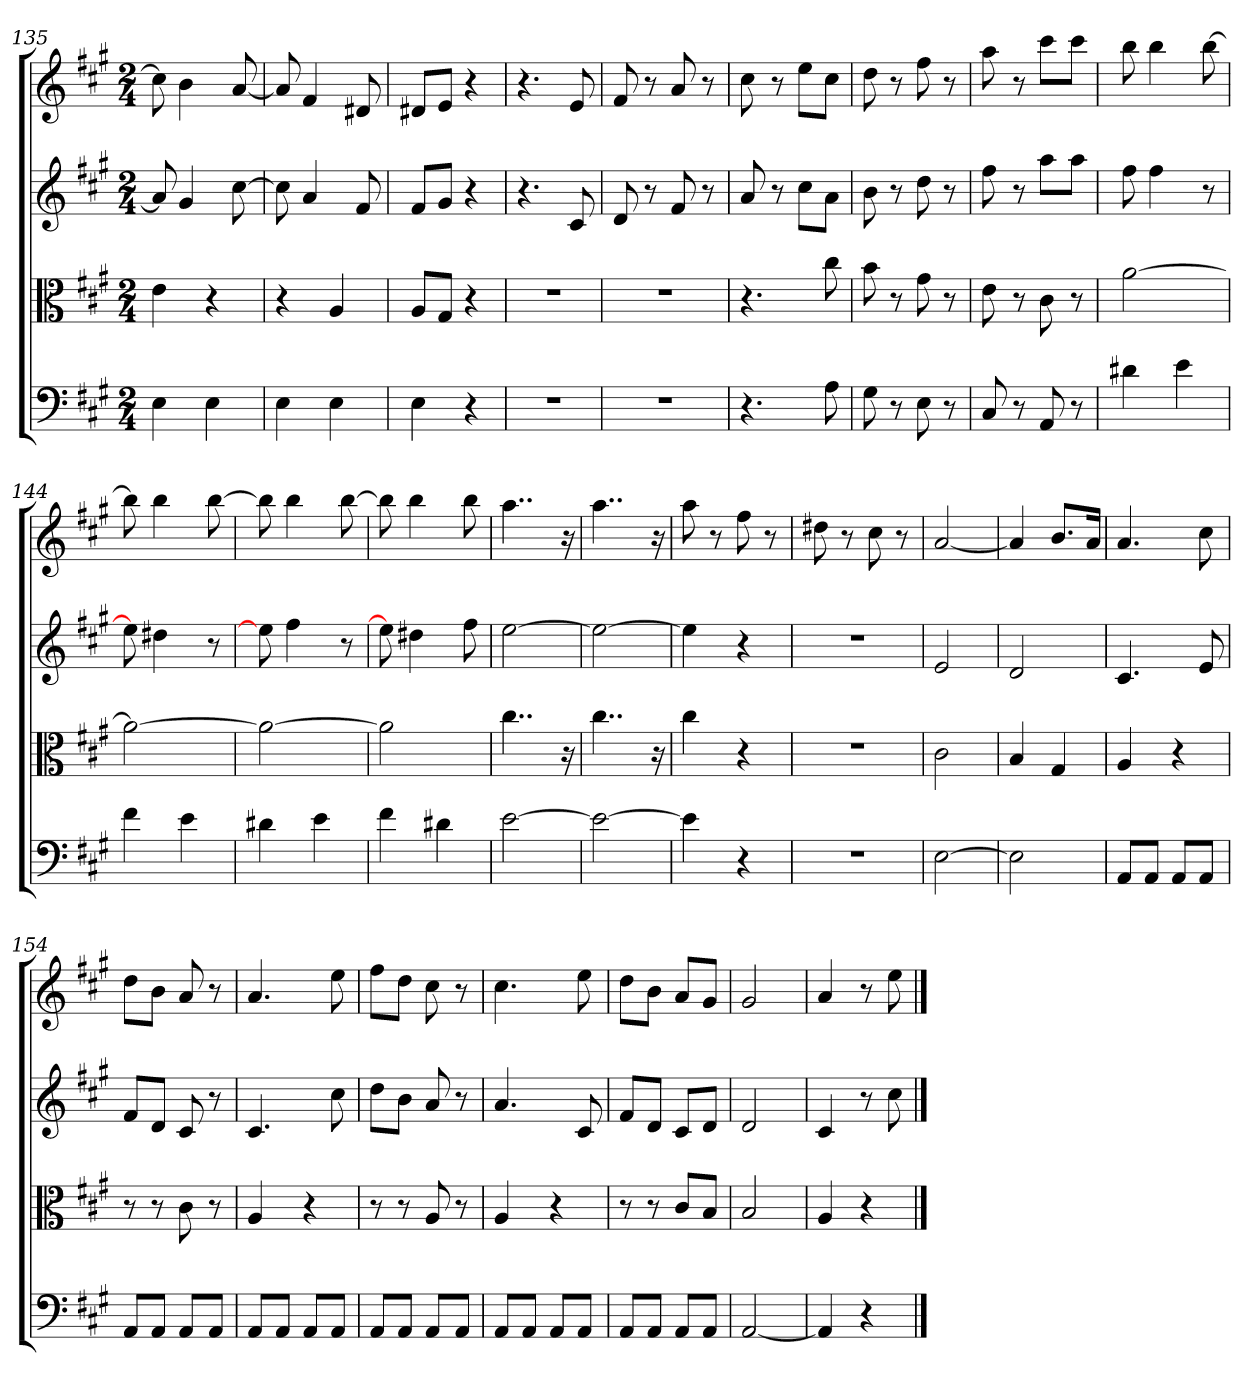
**kern	**kern	**kern	**kern
*part4	*part3	*part2	*part1
*staff4	*staff3	*staff2	*staff1
*clefF4	*clefC3	*clefG2	*clefG2
*k[f#c#g#]	*k[f#c#g#]	*k[f#c#g#]	*k[f#c#g#]
*A:	*A:	*A:	*A:
*M2/4	*M2/4	*M2/4	*M2/4
=135	=135	=135	=135
4E	4e	8a]	8cc#]
.	.	4g#	4b
4E	4r	.	.
.	.	[8cc#	[8a
=136	=136	=136	=136
4E	4r	8cc#]	8a]
.	.	4a	4f#
4E	4A	.	.
.	.	8f#	8d#X
=137	=137	=137	=137
4E	8A/L	8f#/L	8d#X/L
.	8G#/J	8g#/J	8e/J
4r	4r	4r	4r
=138	=138	=138	=138
2r	2r	4.r	4.r
.	.	8c#	8e
=139	=139	=139	=139
2r	2r	8d	8f#
.	.	8r	8r
.	.	8f#	8a
.	.	8r	8r
=140	=140	=140	=140
4.r	4.r	8a	8cc#
.	.	8r	8r
.	.	8cc#\L	8ee\L
8A	8cc#	8a\J	8cc#\J
=141	=141	=141	=141
8G#	8b	8b	8dd
8r	8r	8r	8r
8E	8g#	8dd	8ff#
8r	8r	8r	8r
=142	=142	=142	=142
8C#	8e	8ff#	8aa
8r	8r	8r	8r
8AA	8c#	8aa\L	8ccc#\L
8r	8r	8aa\J	8ccc#\J
=143	=143	=143	=143
4d#X	[2a	8ff#	8bb
.	.	4ff#	4bb
4e	.	.	.
.	.	8r	[8bb
=144	=144	=144	=144
4f#	2a_	8ee]	8bb]
.	.	4dd#X	4bb
4e	.	.	.
.	.	8r	[8bb
=145	=145	=145	=145
4d#X	2a_	8ee]	8bb]
.	.	4ff#	4bb
4e	.	.	.
.	.	8r	[8bb
=146	=146	=146	=146
4f#	2a]	8ee]	8bb]
.	.	4dd#X	4bb
4d#X	.	.	.
.	.	8ff#	8bb
=147	=147	=147	=147
[2e	4..cc#	[2ee	4..aa
.	16r	.	16r
=148	=148	=148	=148
2e_	4..cc#	2ee_	4..aa
.	16r	.	16r
=149	=149	=149	=149
4e]	4cc#	4ee]	8aa
.	.	.	8r
4r	4r	4r	8ff#
.	.	.	8r
=150	=150	=150	=150
2r	2r	2r	8dd#X
.	.	.	8r
.	.	.	8cc#
.	.	.	8r
=151	=151	=151	=151
[2E	2c#	2e	[2a
=152	=152	=152	=152
2E]	4B	2d	4a]
.	4G#	.	8.b/L
.	.	.	16a/Jk
=153	=153	=153	=153
8AA/L	4A	4.c#	4.a
8AA/J	.	.	.
8AA/L	4r	.	.
8AA/J	.	8e	8cc#
=154	=154	=154	=154
8AA/L	8r	8f#/L	8dd\L
8AA/J	8r	8d/J	8b\J
8AA/L	8c#	8c#	8a
8AA/J	8r	8r	8r
=155	=155	=155	=155
8AA/L	4A	4.c#	4.a
8AA/J	.	.	.
8AA/L	4r	.	.
8AA/J	.	8cc#	8ee
=156	=156	=156	=156
8AA/L	8r	8dd\L	8ff#\L
8AA/J	8r	8b\J	8dd\J
8AA/L	8A	8a	8cc#
8AA/J	8r	8r	8r
=157	=157	=157	=157
8AA/L	4A	4.a	4.cc#
8AA/J	.	.	.
8AA/L	4r	.	.
8AA/J	.	8c#	8ee
=158	=158	=158	=158
8AA/L	8r	8f#/L	8dd\L
8AA/J	8r	8d/J	8b\J
8AA/L	8c#/L	8c#/L	8a/L
8AA/J	8B/J	8d/J	8g#/J
=159	=159	=159	=159
[2AA	2B	2d	2g#
=160	=160	=160	=160
4AA]	4A	4c#	4a
4r	4r	8r	8r
.	.	8cc#	8ee
==	==	==	==
*-	*-	*-	*-
